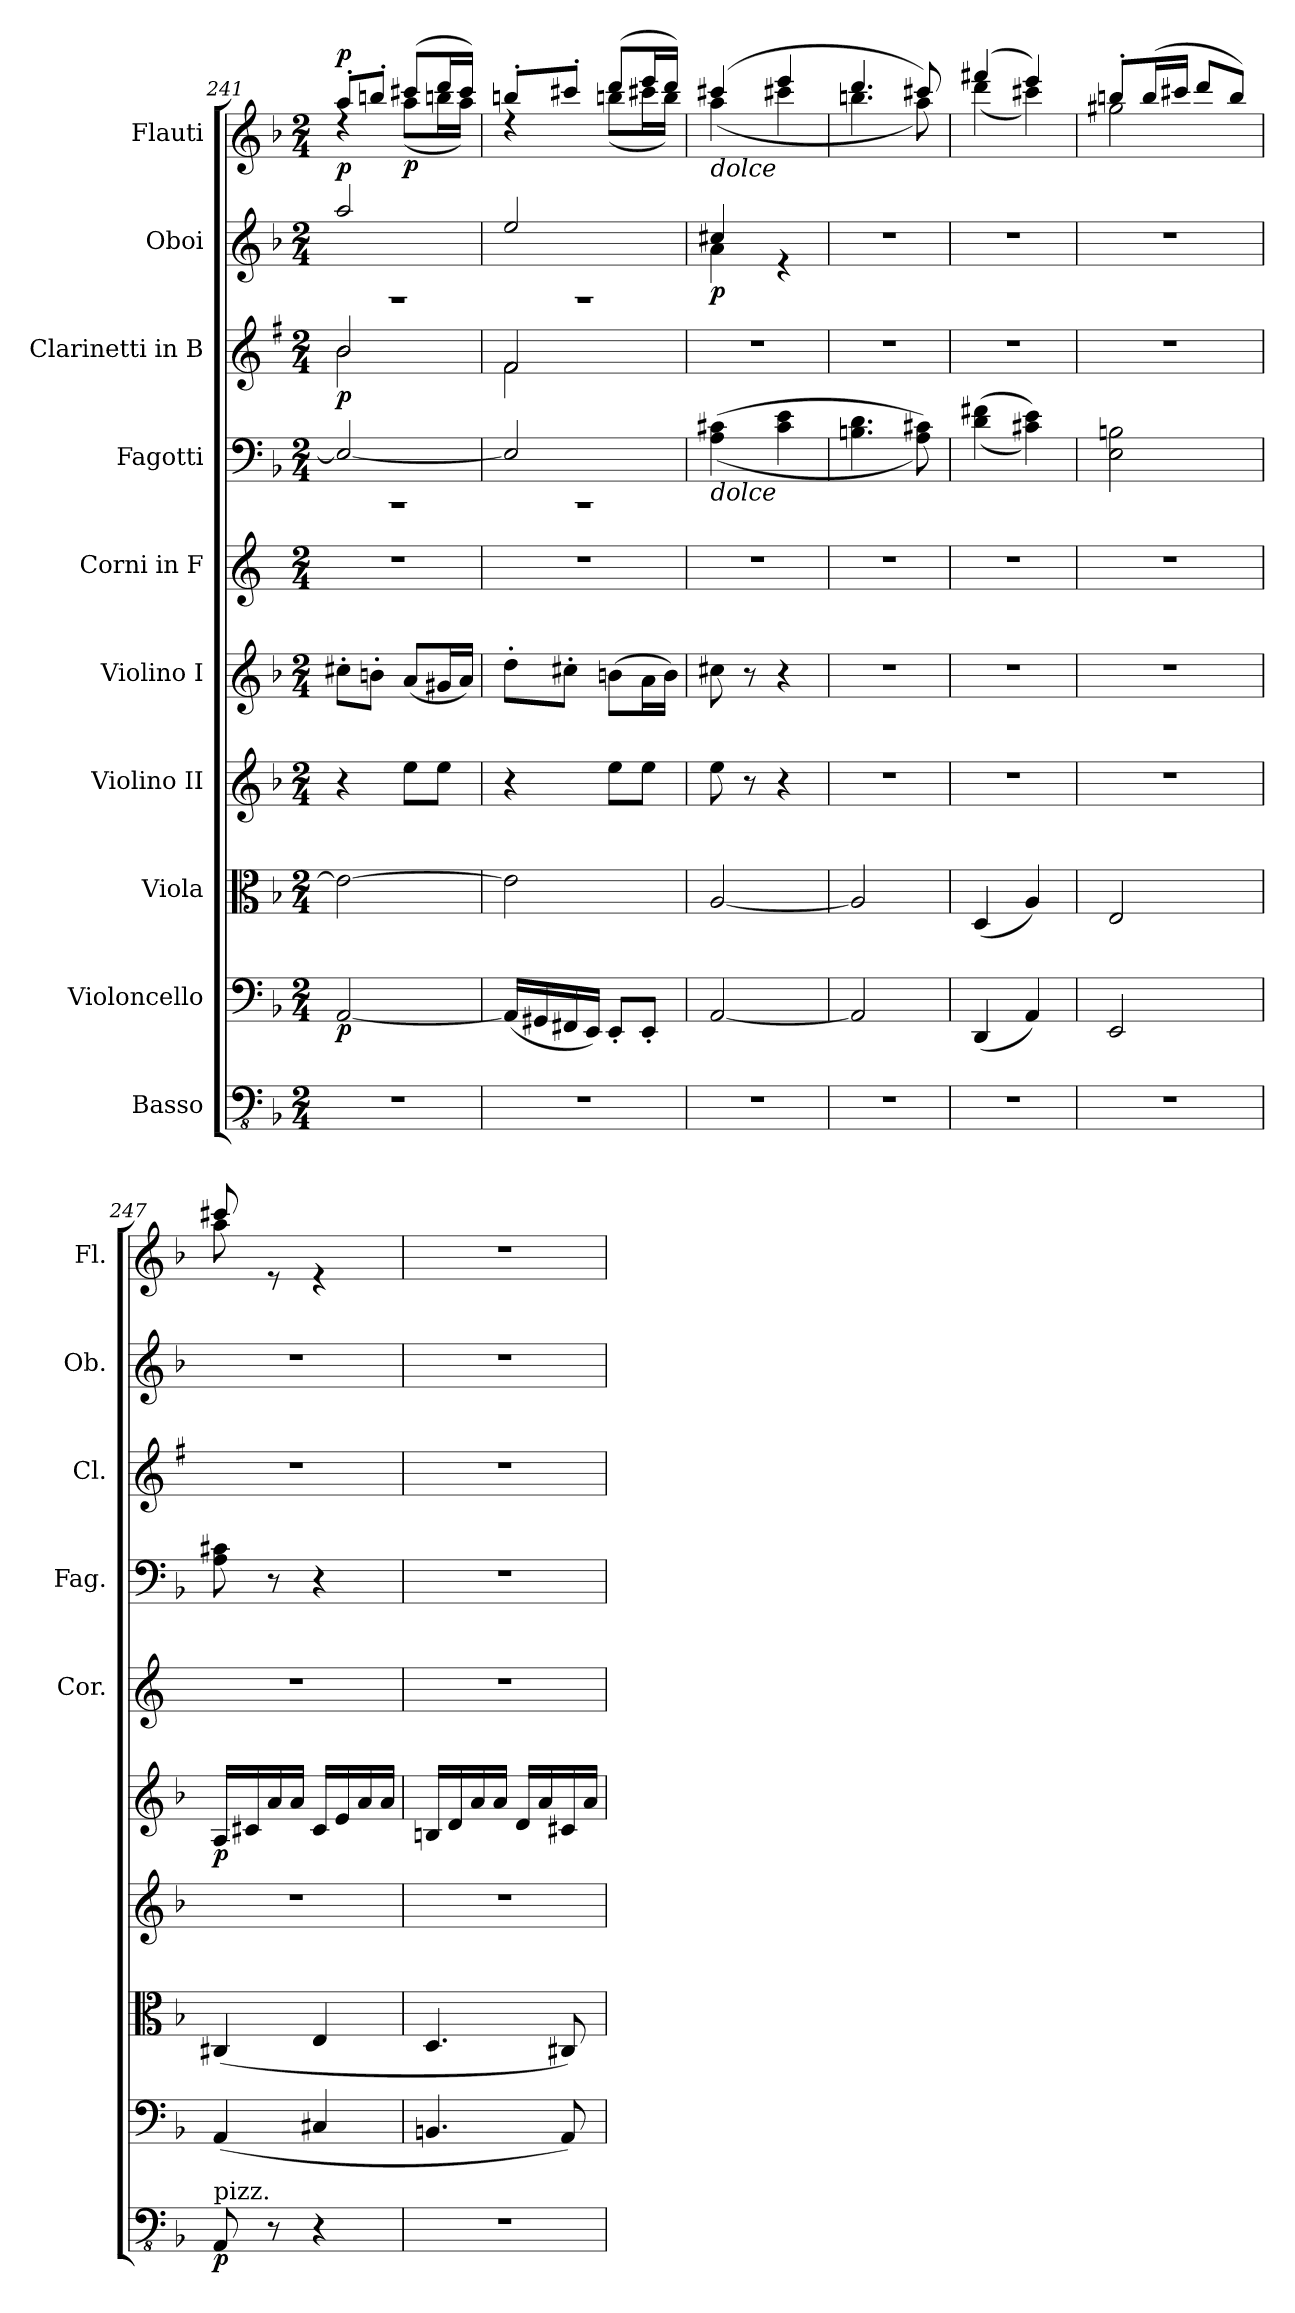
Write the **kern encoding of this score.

**kern	**dynam	**kern	**dynam	**kern	**kern	**kern	**dynam	**kern	**kern	**kern	**dynam	**kern	**dynam	**kern	**dynam
*part10	*part10	*part9	*part9	*part8	*part7	*part6	*part6	*part5	*part4	*part3	*part3	*part2	*part2	*part1	*part1
*staff10	*staff10	*staff9	*staff9	*staff8	*staff7	*staff6	*staff6	*staff5	*staff4	*staff3	*staff3	*staff2	*staff2	*staff1	*staff1
*I"Basso	*	*I"Violoncello	*	*I"Viola	*I"Violino II	*I"Violino I	*	*I"Corni in F	*I"Fagotti	*I"Clarinetti in B	*	*I"Oboi	*	*I"Flauti	*
*	*	*	*	*	*	*	*	*I'Cor.	*I'Fag.	*I'Cl.	*	*I'Ob.	*	*I'Fl.	*
*clefFv4	*	*clefF4	*	*clefC3	*clefG2	*clefG2	*	*clefG2	*clefF4	*clefG2	*	*clefG2	*	*clefG2	*
*	*	*	*	*	*	*	*	*ITrd4c7	*	*ITrd1c2	*	*	*	*	*
*k[b-]	*	*k[b-]	*	*k[b-]	*k[b-]	*k[b-]	*	*k[b-]	*k[b-]	*k[b-]	*	*k[b-]	*	*k[b-]	*
*M2/4	*	*M2/4	*	*M2/4	*M2/4	*M2/4	*	*M2/4	*M2/4	*M2/4	*	*M2/4	*	*M2/4	*
=241	=241	=241	=241	=241	=241	=241	=241	=241	=241	=241	=241	=241	=241	=241	=241
*	*	*	*	*	*	*	*	*	*^	*^	*	*^	*	*^	*
!	!	!	!LO:DY:b	!	!	!	!	!	!	!	!	!	!LO:DY:b	!	!	!LO:DY:a	!	!	!LO:DY:a
2r	.	[2AA/	p	2e\_	4r	8cc#X'\L	.	2r	2rCC	2E/_	2a/	2a\	p	2rF	2aa/	p	8aa'/L	4rdd	p
.	.	.	.	.	.	8bn'\J	.	.	.	.	.	.	.	.	.	.	8bbn'/J	.	.
!	!	!	!	!	!	!	!	!	!	!	!	!	!	!	!	!	!	!	!LO:DY:b
.	.	.	.	.	8ee\L	(8a/L	.	.	.	.	.	.	.	.	.	.	(8ccc#X/L	(8aa\L	p
.	.	.	.	.	8ee\J	16g#X/L	.	.	.	.	.	.	.	.	.	.	16ddd/L	16bbn\L	.
.	.	.	.	.	.	16a/JJ)	.	.	.	.	.	.	.	.	.	.	16ccc#/JJ)	16aa\JJ)	.
=242	=242	=242	=242	=242	=242	=242	=242	=242	=242	=242	=242	=242	=242	=242	=242	=242	=242	=242	=242
2r	.	(16AA/LL]	.	2e\]	4r	8dd'\L	.	2r	2rCC	2E/]	2e/	2e\	.	2rF	2ee/	.	8bbn'/L	4rdd	.
.	.	16GG#X/	.	.	.	.	.	.	.	.	.	.	.	.	.	.	.	.	.
.	.	16FF#X/	.	.	.	8cc#X'\J	.	.	.	.	.	.	.	.	.	.	8ccc#X'/J	.	.
.	.	16EE/JJ)	.	.	.	.	.	.	.	.	.	.	.	.	.	.	.	.	.
.	.	8EE'/L	.	.	8ee\L	(8bn\L	.	.	.	.	.	.	.	.	.	.	(8ddd/L	(8bbn\L	.
.	.	8EE'/J	.	.	8ee\J	16a\L	.	.	.	.	.	.	.	.	.	.	16eee/L	16ccc#X\L	.
.	.	.	.	.	.	16b\JJ)	.	.	.	.	.	.	.	.	.	.	16ddd/JJ)	16bb\JJ)	.
*	*	*	*	*	*	*	*	*	*v	*v	*	*	*	*	*	*	*	*	*
*	*	*	*	*	*	*	*	*	*	*v	*v	*	*	*	*	*	*	*
=243	=243	=243	=243	=243	=243	=243	=243	=243	=243	=243	=243	=243	=243	=243	=243	=243	=243
!	!	!	!	!	!	!	!	!	!	!	!	!	!	!	!LO:TX:b:i:t=dolce	!	!
!	!	!	!	!	!	!	!	!	!LO:TX:b:i:t=dolce	!	!	!	!	!	!	!	!
!	!	!	!	!	!	!	!	!	!	!	!	!	!	!LO:DY:b	!	!	!
2r	.	[2AA/	.	[2A/	8ee\	8cc#X\	.	2r	((4A\ 4c#X\	2r	.	4cc#X/	4a\	p	(4ccc#X/	(4aa\	.
.	.	.	.	.	8r	8r	.	.	.	.	.	.	.	.	.	.	.
.	.	.	.	.	4r	4r	.	.	4c#\ 4e\	.	.	4re	4ryy	.	4eee/	4ccc#X\	.
*	*	*	*	*	*	*	*	*	*	*	*	*v	*v	*	*	*	*
=244	=244	=244	=244	=244	=244	=244	=244	=244	=244	=244	=244	=244	=244	=244	=244	=244
2r	.	2AA/]	.	2A/]	2r	2r	.	2r	4.Bn\ 4.d\	2r	.	2r	.	4.ddd/	4.bbn\	.
.	.	.	.	.	.	.	.	.	8A\ 8c#X\))	.	.	.	.	8ccc#X/)	8aa\)	.
=245	=245	=245	=245	=245	=245	=245	=245	=245	=245	=245	=245	=245	=245	=245	=245	=245
2r	.	(4DD/	.	(4D/	2r	2r	.	2r	((4d\ 4f#X\	2r	.	2r	.	(4fff#X/	(4ddd\	.
.	.	4AA/)	.	4A/)	.	.	.	.	4c#X\ 4e\))	.	.	.	.	4eee/)	4ccc#X\)	.
=246	=246	=246	=246	=246	=246	=246	=246	=246	=246	=246	=246	=246	=246	=246	=246	=246
2r	.	2EE/	.	2E/	2r	2r	.	2r	2E\ 2Bn\	2r	.	2r	.	8bbn'/L	2gg#X\	.
.	.	.	.	.	.	.	.	.	.	.	.	.	.	(16bb/L	.	.
.	.	.	.	.	.	.	.	.	.	.	.	.	.	16ccc#X/JJ	.	.
.	.	.	.	.	.	.	.	.	.	.	.	.	.	8ddd/L	.	.
.	.	.	.	.	.	.	.	.	.	.	.	.	.	8bb/J)	.	.
=247	=247	=247	=247	=247	=247	=247	=247	=247	=247	=247	=247	=247	=247	=247	=247	=247
!LO:TX:a:t=pizz.	!	!	!	!	!	!	!	!	!	!	!	!	!	!	!	!
!	!LO:DY:b	!	!	!	!	!	!LO:DY:b	!	!	!	!	!	!	!	!	!
8AAA/	p	(4AA/	.	(4C#X/	2r	16A/LL	p	2r	8A\ 8c#X\	2r	.	2r	.	8ccc#X/	8aa\	.
.	.	.	.	.	.	16c#X/	.	.	.	.	.	.	.	.	.	.
8r	.	.	.	.	.	16a/	.	.	8r	.	.	.	.	8re	4.ryy	.
.	.	.	.	.	.	16a/JJ	.	.	.	.	.	.	.	.	.	.
4r	.	4C#X/	.	4E/	.	16c#/LL	.	.	4r	.	.	.	.	4re	.	.
.	.	.	.	.	.	16e/	.	.	.	.	.	.	.	.	.	.
.	.	.	.	.	.	16a/	.	.	.	.	.	.	.	.	.	.
.	.	.	.	.	.	16a/JJ	.	.	.	.	.	.	.	.	.	.
*	*	*	*	*	*	*	*	*	*	*	*	*	*	*v	*v	*
=248	=248	=248	=248	=248	=248	=248	=248	=248	=248	=248	=248	=248	=248	=248	=248
2r	.	4.BBn/	.	4.D/	2r	16Bn/LL	.	2r	2r	2r	.	2r	.	2r	.
.	.	.	.	.	.	16d/	.	.	.	.	.	.	.	.	.
.	.	.	.	.	.	16a/	.	.	.	.	.	.	.	.	.
.	.	.	.	.	.	16a/JJ	.	.	.	.	.	.	.	.	.
.	.	.	.	.	.	16d/LL	.	.	.	.	.	.	.	.	.
.	.	.	.	.	.	16a/	.	.	.	.	.	.	.	.	.
.	.	8AA/)	.	8C#X/)	.	16c#X/	.	.	.	.	.	.	.	.	.
.	.	.	.	.	.	16a/JJ	.	.	.	.	.	.	.	.	.
=	=	=	=	=	=	=	=	=	=	=	=	=	=	=	=
*-	*-	*-	*-	*-	*-	*-	*-	*-	*-	*-	*-	*-	*-	*-	*-
